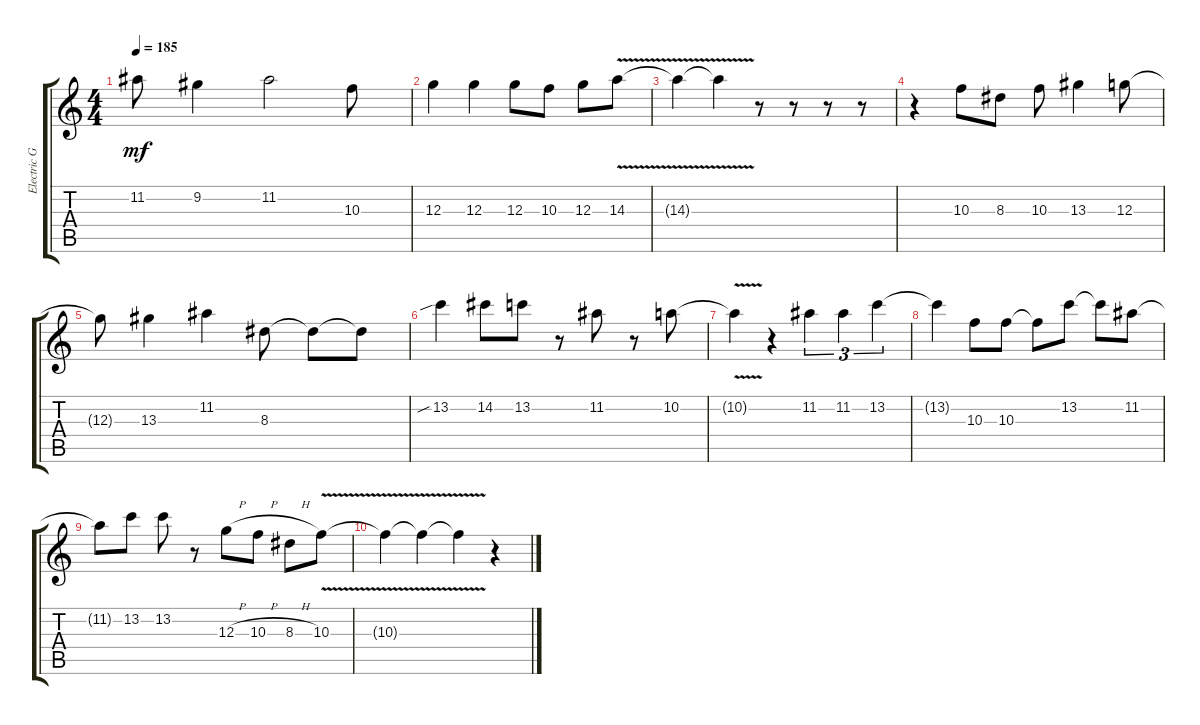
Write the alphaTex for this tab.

\track ("Electric Guitar" "Electric G") {instrument overdrivenguitar}
\staff {score tabs}
\tuning (E4 B3 G3 D3 A2 E2) {hide}
\ts (4 4)
\tempo 185
\clef g2
\ks c
11.2{t}.8{dy mf} 9.2.4 11.2.2 10.3.8 |
12.3.4 12.3.4 12.3.8 10.3.8 12.3.8 14.3{v}.8 |
14.3{v t}.4 14.3{t}.4 r.8 r.8 r.8 r.8 |
r.4 10.3.8 8.3.8 10.3.8 13.3.4 12.3.8 |
12.3{t}.8 13.3.4 11.2.4 8.3.8 8.3{t}.8 8.3{t}.8 |
13.2{sib}.4 14.2.8 13.2.8 r.8 11.2.8 r.8 10.2.8 |
10.2{v t}.4 r.4 11.2.4{tu (3 2)} 11.2.4{tu (3 2)} 13.2.4{tu (3 2)} |
13.2{t}.4 10.3.8 10.3.8 10.3{t}.8 13.2.8 13.2{t}.8 11.2.8 |
11.2{t}.8 13.2.8 13.2.8 r.8 12.3{h}.8 10.3{h}.8 8.3{h}.8 10.3{v}.8 |
10.3{v t}.4 10.3{v t}.4 10.3{v t}.4 r.4
